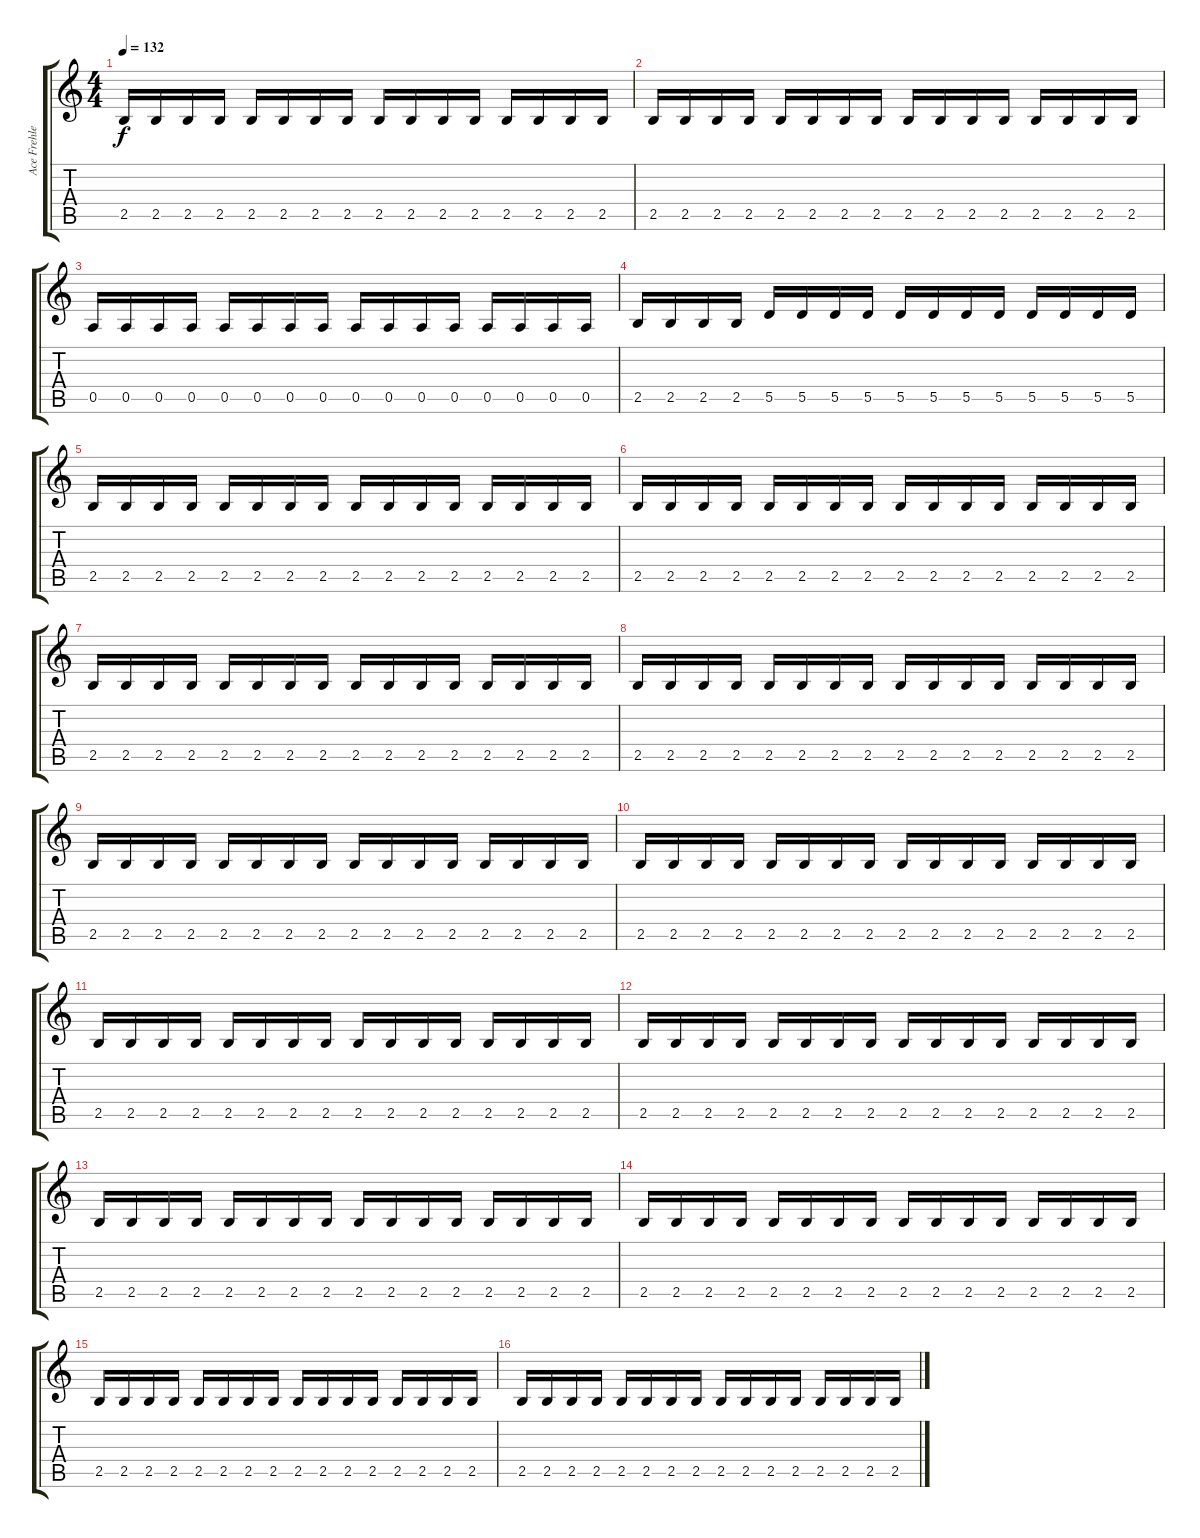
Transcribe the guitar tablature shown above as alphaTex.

\track ("Ace Frehley" "Ace Frehle") {instrument electricguitarclean}
\staff {score tabs}
\tuning (E4 B3 G3 D3 A2 E2) {hide}
\ts (4 4)
\tempo 132
\clef g2
\ks c
2.5.16{dy f} 2.5.16 2.5.16 2.5.16 2.5.16 2.5.16 2.5.16 2.5.16 2.5.16 2.5.16 2.5.16 2.5.16 2.5.16 2.5.16 2.5.16 2.5.16 |
2.5.16 2.5.16 2.5.16 2.5.16 2.5.16 2.5.16 2.5.16 2.5.16 2.5.16 2.5.16 2.5.16 2.5.16 2.5.16 2.5.16 2.5.16 2.5.16 |
0.5.16 0.5.16 0.5.16 0.5.16 0.5.16 0.5.16 0.5.16 0.5.16 0.5.16 0.5.16 0.5.16 0.5.16 0.5.16 0.5.16 0.5.16 0.5.16 |
2.5.16 2.5.16 2.5.16 2.5.16 5.5.16 5.5.16 5.5.16 5.5.16 5.5.16 5.5.16 5.5.16 5.5.16 5.5.16 5.5.16 5.5.16 5.5.16 |
2.5.16 2.5.16 2.5.16 2.5.16 2.5.16 2.5.16 2.5.16 2.5.16 2.5.16 2.5.16 2.5.16 2.5.16 2.5.16 2.5.16 2.5.16 2.5.16 |
2.5.16 2.5.16 2.5.16 2.5.16 2.5.16 2.5.16 2.5.16 2.5.16 2.5.16 2.5.16 2.5.16 2.5.16 2.5.16 2.5.16 2.5.16 2.5.16 |
2.5.16 2.5.16 2.5.16 2.5.16 2.5.16 2.5.16 2.5.16 2.5.16 2.5.16 2.5.16 2.5.16 2.5.16 2.5.16 2.5.16 2.5.16 2.5.16 |
2.5.16 2.5.16 2.5.16 2.5.16 2.5.16 2.5.16 2.5.16 2.5.16 2.5.16 2.5.16 2.5.16 2.5.16 2.5.16 2.5.16 2.5.16 2.5.16 |
2.5.16 2.5.16 2.5.16 2.5.16 2.5.16 2.5.16 2.5.16 2.5.16 2.5.16 2.5.16 2.5.16 2.5.16 2.5.16 2.5.16 2.5.16 2.5.16 |
2.5.16 2.5.16 2.5.16 2.5.16 2.5.16 2.5.16 2.5.16 2.5.16 2.5.16 2.5.16 2.5.16 2.5.16 2.5.16 2.5.16 2.5.16 2.5.16 |
2.5.16 2.5.16 2.5.16 2.5.16 2.5.16 2.5.16 2.5.16 2.5.16 2.5.16 2.5.16 2.5.16 2.5.16 2.5.16 2.5.16 2.5.16 2.5.16 |
2.5.16 2.5.16 2.5.16 2.5.16 2.5.16 2.5.16 2.5.16 2.5.16 2.5.16 2.5.16 2.5.16 2.5.16 2.5.16 2.5.16 2.5.16 2.5.16 |
2.5.16 2.5.16 2.5.16 2.5.16 2.5.16 2.5.16 2.5.16 2.5.16 2.5.16 2.5.16 2.5.16 2.5.16 2.5.16 2.5.16 2.5.16 2.5.16 |
2.5.16 2.5.16 2.5.16 2.5.16 2.5.16 2.5.16 2.5.16 2.5.16 2.5.16 2.5.16 2.5.16 2.5.16 2.5.16 2.5.16 2.5.16 2.5.16 |
2.5.16 2.5.16 2.5.16 2.5.16 2.5.16 2.5.16 2.5.16 2.5.16 2.5.16 2.5.16 2.5.16 2.5.16 2.5.16 2.5.16 2.5.16 2.5.16 |
2.5.16 2.5.16 2.5.16 2.5.16 2.5.16 2.5.16 2.5.16 2.5.16 2.5.16 2.5.16 2.5.16 2.5.16 2.5.16 2.5.16 2.5.16 2.5.16
